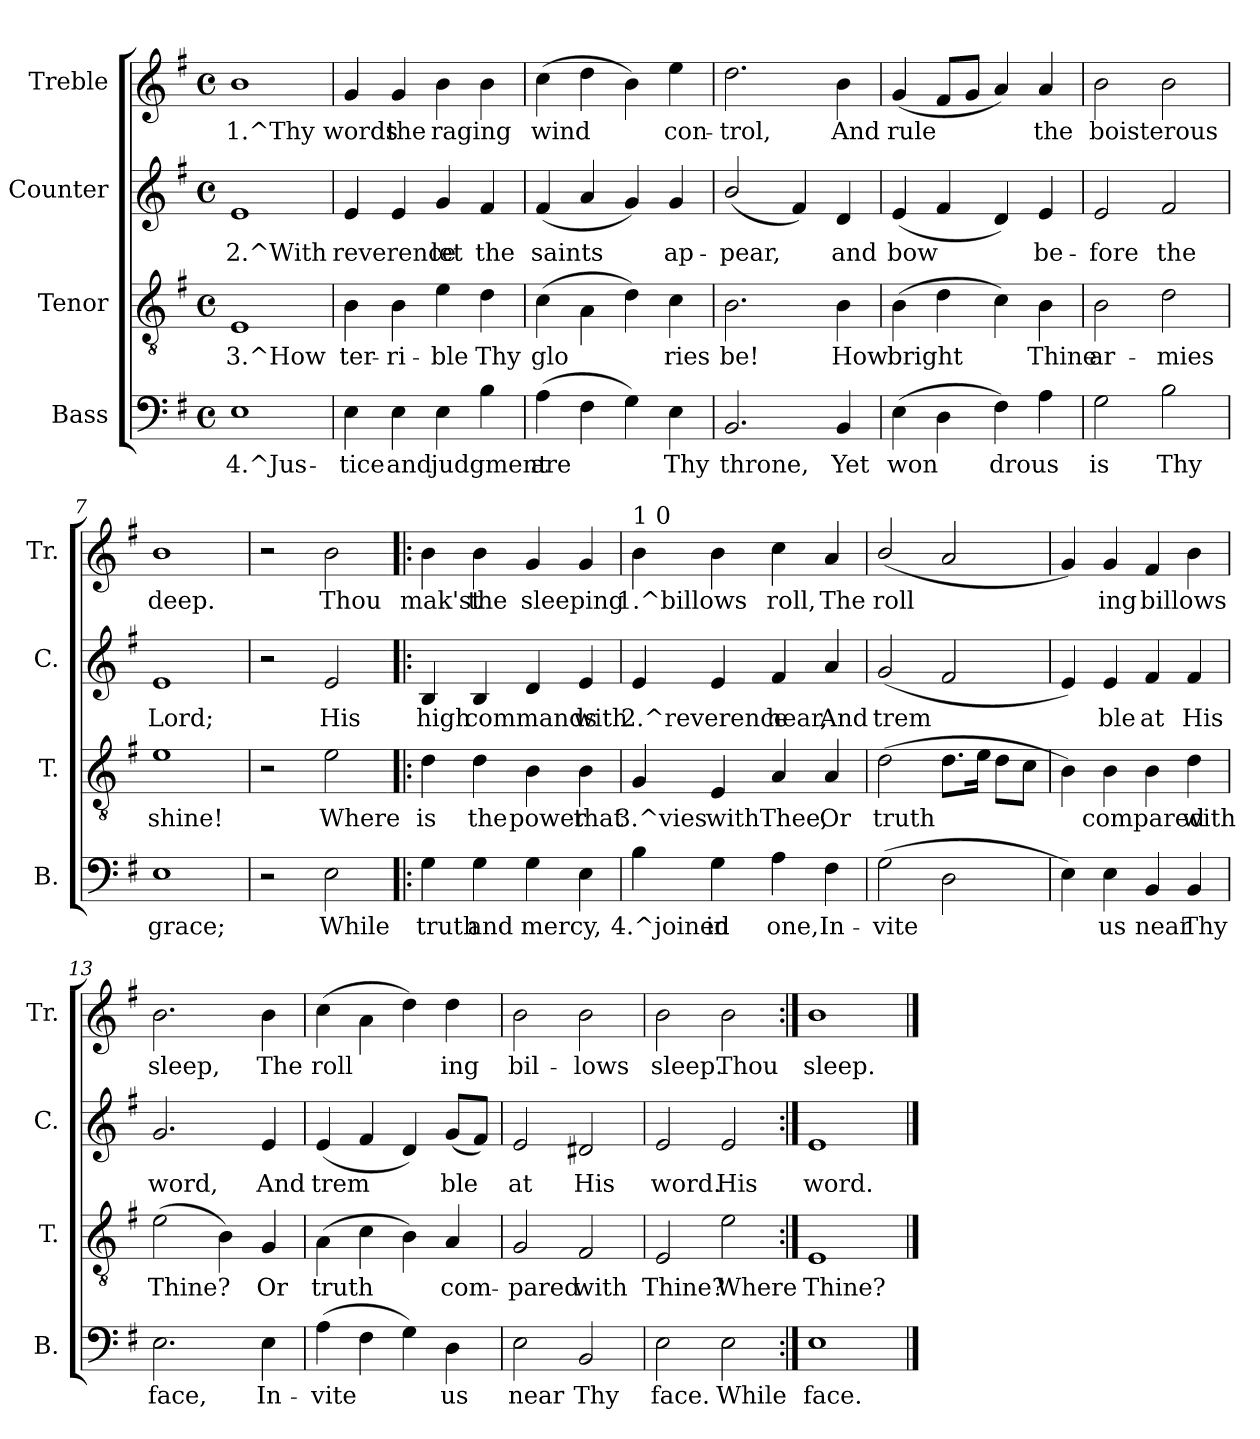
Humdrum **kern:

**kern	**text	**kern	**text	**kern	**text	**kern	**text
*part4	*part4	*part3	*part3	*part2	*part2	*part1	*part1
*staff4	*staff4	*staff3	*staff3	*staff2	*staff2	*staff1	*staff1
*I"Bass	*	*I"Tenor	*	*I"Counter	*	*I"Treble	*
*I'B.	*	*I'T.	*	*I'C.	*	*I'Tr.	*
!!LO:PB:g=z
*stria5	*	*stria5	*	*stria5	*	*stria5	*
*clefF4	*	*clefGv2	*	*clefG2	*	*clefG2	*
*k[f#]	*	*k[f#]	*	*k[f#]	*	*k[f#]	*
*G:	*	*G:	*	*G:	*	*G:	*
*M4/4	*	*M4/4	*	*M4/4	*	*M4/4	*
*met(c)	*	*met(c)	*	*met(c)	*	*met(c)	*
=1	=1	=1	=1	=1	=1	=1	=1
!	!LO:LY:b:rj	!	!LO:LY:b:rj	!	!LO:LY:b:rj	!	!LO:LY:b:rj
1E	4.^Jus-	1E	3.^How	1e	2.^With	1b	1.^Thy
=2	=2	=2	=2	=2	=2	=2	=2
!	!LO:LY:b:rj	!	!LO:LY:b:rj	!	!LO:LY:b:rj	!	!LO:LY:b:rj
4E\	-tice	4B\	ter-	4e/	reverence	4g/	words
!	!LO:LY:b:rj	!	!LO:LY:b:rj	!	!LO:LY:b:rj	!	!LO:LY:b:rj
4E\	and	4B\	-ri-	4e/	.	4g/	the
!	!LO:LY:b:rj	!	!LO:LY:b:rj	!	!LO:LY:b:rj	!	!LO:LY:b:rj
4E\	judgment	4e\	-ble	4g/	let	4b\	raging
!	!LO:LY:b:rj	!	!LO:LY:b:rj	!	!LO:LY:b:rj	!	!LO:LY:b:rj
4B\	.	4d\	Thy	4f#/	the	4b\	.
=3	=3	=3	=3	=3	=3	=3	=3
!	!LO:LY:b:rj	!	!LO:LY:b:rj	!	!LO:LY:b:rj	!	!LO:LY:b:rj
(>4A\	are	(>4c\	glo-	(<4f#/	saints	(>4cc\	wind
!	!LO:LY:b:rj	!	!LO:LY:b:rj	!	!LO:LY:b:rj	!	!LO:LY:b:rj
4F#\	.	4A\	--	4a/	.	4dd\	.
!	!LO:LY:b:rj	!	!LO:LY:b:rj	!	!LO:LY:b:rj	!	!LO:LY:b:rj
4G\)	.	4d\)	--	4g/)	.	4b\)	.
!	!LO:LY:b:rj	!	!LO:LY:b:rj	!	!LO:LY:b:rj	!	!LO:LY:b:rj
4E\	Thy	4c\	-ries	4g/	ap-	4ee\	con-
=4	=4	=4	=4	=4	=4	=4	=4
!	!LO:LY:b:rj	!	!LO:LY:b:rj	!	!LO:LY:b:rj	!	!LO:LY:b:rj
2.BB/	throne,	2.B\	be!	(<2b/	-pear,	2.dd\	-trol,
!	!	!	!	!	!LO:LY:b:rj	!	!
.	.	.	.	4f#/)	.	.	.
!	!LO:LY:b:rj	!	!LO:LY:b:rj	!	!LO:LY:b:rj	!	!LO:LY:b:rj
4BB/	Yet	4B\	How	4d/	and	4b\	And
=5	=5	=5	=5	=5	=5	=5	=5
!	!LO:LY:b:rj	!	!LO:LY:b:rj	!	!LO:LY:b:rj	!	!LO:LY:b:rj
(>4E\	won-	(>4B\	bright	(<4e/	bow	(<4g>/	rule
!	!LO:LY:b:rj	!	!LO:LY:b:rj	!	!LO:LY:b:rj	!	!LO:LY:b:rj
4D\	--	4d\	.	4f#/	.	8f#/L	.
!	!	!	!	!	!	!	!LO:LY:b:rj
.	.	.	.	.	.	8g/J	.
!	!LO:LY:b:rj	!	!LO:LY:b:rj	!	!LO:LY:b:rj	!	!LO:LY:b:rj
4F#\)	-drous	4c\)	.	4d/)	.	4a/)	.
!	!LO:LY:b:rj	!	!LO:LY:b:rj	!	!LO:LY:b:rj	!	!LO:LY:b:rj
4A\	.	4B\	Thine	4e/	be-	4a/	the
=6	=6	=6	=6	=6	=6	=6	=6
!	!LO:LY:b:rj	!	!LO:LY:b:rj	!	!LO:LY:b:rj	!	!LO:LY:b:rj
2G\	is	2B\	ar-	2e/	-fore	2b\	boisterous
!	!LO:LY:b:rj	!	!LO:LY:b:rj	!	!LO:LY:b:rj	!	!LO:LY:b:rj
2B\	Thy	2d\	-mies	2f#/	the	2b\	.
=7	=7	=7	=7	=7	=7	=7	=7
!	!LO:LY:b:rj	!	!LO:LY:b:rj	!	!LO:LY:b:rj	!	!LO:LY:b:rj
1E	grace;	1e	shine!	1e	Lord;	1b	deep.
=8	=8	=8	=8	=8	=8	=8	=8
2r	.	2r	.	2r	.	2r	.
!	!LO:LY:b:rj	!	!LO:LY:b:rj	!	!LO:LY:b:rj	!	!LO:LY:b:rj
2E\	While	2e\	Where	2e/	His	2b\	Thou
=9!|:	=9!|:	=9!|:	=9!|:	=9!|:	=9!|:	=9!|:	=9!|:
!	!LO:LY:b:rj	!	!LO:LY:b:rj	!	!LO:LY:b:rj	!	!LO:LY:b:rj
4G\	truth	4d\	is	4B/	high	4b\	mak'st
!	!LO:LY:b:rj	!	!LO:LY:b:rj	!	!LO:LY:b:rj	!	!LO:LY:b:rj
4G\	and	4d\	the	4B/	commands	4b\	the
!	!LO:LY:b:rj	!	!LO:LY:b:rj	!	!LO:LY:b:rj	!	!LO:LY:b:rj
4G\	mercy,	4B\	power	4d/	.	4g/	sleeping
!	!LO:LY:b:rj	!	!LO:LY:b:rj	!	!LO:LY:b:rj	!	!LO:LY:b:rj
4E\	.	4B\	that	4e/	with	4g/	.
!!LO:PB:g=z
=10	=10	=10	=10	=10	=10	=10	=10
!	!	!	!	!	!	!LO:TX:a:t=1 0	!
!	!LO:LY:b:rj	!	!LO:LY:b:rj	!	!LO:LY:b:rj	!	!LO:LY:b:rj
4B\	4.^joined	4G/	3.^vies	4e/	2.^reverence	4b\	1.^billows
!	!LO:LY:b:rj	!	!LO:LY:b:rj	!	!LO:LY:b:rj	!	!LO:LY:b:rj
4G\	in	4E/	with	4e/	.	4b\	.
!	!LO:LY:b:rj	!	!LO:LY:b:rj	!	!LO:LY:b:rj	!	!LO:LY:b:rj
4A\	one,	4A/	Thee,	4f#/	hear,	4cc\	roll,
!	!LO:LY:b:rj	!	!LO:LY:b:rj	!	!LO:LY:b:rj	!	!LO:LY:b:rj
4F#\	In-	4A/	Or	4a/	And	4a/	The
=11	=11	=11	=11	=11	=11	=11	=11
!	!LO:LY:b:rj	!	!LO:LY:b:rj	!	!LO:LY:b:rj	!	!LO:LY:b:rj
(>2G\	-vite	(>2d\	truth	(<2g/	trem-	(<2b/	roll-
!	!LO:LY:b:rj	!	!LO:LY:b:rj	!	!LO:LY:b:rj	!	!LO:LY:b:rj
2D\	.	8.d\L	.	2f#/	--	2a/	--
!	!	!	!LO:LY:b:rj	!	!	!	!
.	.	16e\J	.	.	.	.	.
!	!	!	!LO:LY:b:rj	!	!	!	!
.	.	8d\L	.	.	.	.	.
!	!	!	!LO:LY:b:rj	!	!	!	!
.	.	8c\J	.	.	.	.	.
=12	=12	=12	=12	=12	=12	=12	=12
!	!LO:LY:b:rj	!	!LO:LY:b:rj	!	!LO:LY:b:rj	!	!LO:LY:b:rj
4E\)	.	4B\)	.	4e/)	--	4g/)	--
!	!LO:LY:b:rj	!	!LO:LY:b:rj	!	!LO:LY:b:rj	!	!LO:LY:b:rj
4E\	us	4B\	compared	4e/	-ble	4g/	-ing
!	!LO:LY:b:rj	!	!LO:LY:b:rj	!	!LO:LY:b:rj	!	!LO:LY:b:rj
4BB/	near	4B\	.	4f#/	at	4f#/	billows
!	!LO:LY:b:rj	!	!LO:LY:b:rj	!	!LO:LY:b:rj	!	!LO:LY:b:rj
4BB/	Thy	4d\	with	4f#/	His	4b\	.
=13	=13	=13	=13	=13	=13	=13	=13
!	!LO:LY:b:rj	!	!LO:LY:b:rj	!	!LO:LY:b:rj	!	!LO:LY:b:rj
2.E\	face,	(>2e\	Thine?	2.g/	word,	2.b\	sleep,
!	!	!	!LO:LY:b:rj	!	!	!	!
.	.	4B\)	.	.	.	.	.
!	!LO:LY:b:rj	!	!LO:LY:b:rj	!	!LO:LY:b:rj	!	!LO:LY:b:rj
4E\	In-	4G/	Or	4e/	And	4b\	The
=14	=14	=14	=14	=14	=14	=14	=14
!	!LO:LY:b:rj	!	!LO:LY:b:rj	!	!LO:LY:b:rj	!	!LO:LY:b:rj
(>4A\	-vite	(>4A\	truth	(<4e/	trem-	(>4cc\	roll-
!	!LO:LY:b:rj	!	!LO:LY:b:rj	!	!LO:LY:b:rj	!	!LO:LY:b:rj
4F#\	.	4c\	.	4f#/	--	4a\	--
!	!LO:LY:b:rj	!	!LO:LY:b:rj	!	!LO:LY:b:rj	!	!LO:LY:b:rj
4G\)	.	4B\)	.	4d/)	--	4dd\)	--
!	!LO:LY:b:rj	!	!LO:LY:b:rj	!	!LO:LY:b:rj	!	!LO:LY:b:rj
4D\	us	4A/	com-	(<8g/L	-ble	4dd\	-ing
!	!	!	!	!	!LO:LY:b:rj	!	!
.	.	.	.	8f#/J)	.	.	.
=15	=15	=15	=15	=15	=15	=15	=15
!	!LO:LY:b:rj	!	!LO:LY:b:rj	!	!LO:LY:b:rj	!	!LO:LY:b:rj
2E\	near	2G/	-pared	2e/	at	2b>\	bil-
!	!LO:LY:b:rj	!	!LO:LY:b:rj	!	!LO:LY:b:rj	!	!LO:LY:b:rj
2BB/	Thy	2F#/	with	2d#X/	His	2b\	-lows
=16	=16	=16	=16	=16	=16	=16	=16
!	!LO:LY:b:rj	!	!LO:LY:b:rj	!	!LO:LY:b:rj	!	!LO:LY:b:rj
2E\	face.	2E/	Thine?	2e/	word.	2b\	sleep.
!	!LO:LY:b:rj	!	!LO:LY:b:rj	!	!LO:LY:b:rj	!	!LO:LY:b:rj
2E\	While	2e\	Where	2e/	His	2b\	Thou
=17:|!	=17:|!	=17:|!	=17:|!	=17:|!	=17:|!	=17:|!	=17:|!
!	!LO:LY:b:rj	!	!LO:LY:b:rj	!	!LO:LY:b:rj	!	!LO:LY:b:rj
1E	face.	1E	Thine?	1e	word.	1b	sleep.
==	==	==	==	==	==	==	==
*-	*-	*-	*-	*-	*-	*-	*-
